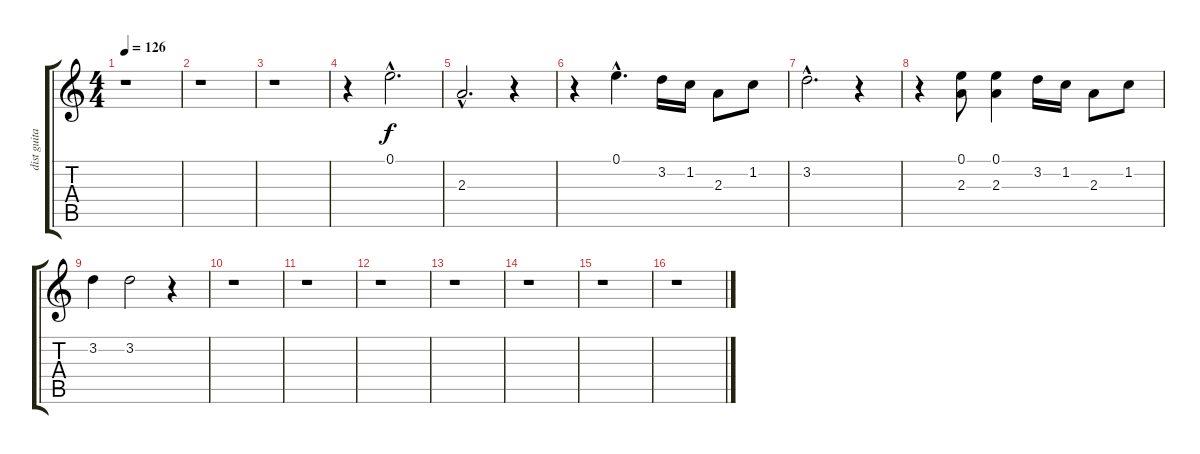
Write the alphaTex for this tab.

\track ("dist guitar 2" "dist guita") {instrument distortionguitar}
\staff {score tabs}
\tuning (E4 B3 G3 D3 A2 E2) {hide}
\ts (4 4)
\tempo 126
\clef g2
\ks c
r.1{dy f} |
r.1 |
r.1 |
r.4 0.1{hac}.2{d} |
2.3{hac}.2{d} r.4 |
r.4 0.1{hac}.4{d} 3.2.16 1.2.16 2.3.8 1.2.8 |
3.2{hac}.2{d} r.4 |
r.4 (0.1 2.3).8 (0.1 2.3).4 3.2.16 1.2.16 2.3.8 1.2.8 |
3.2.4 3.2.2 r.4 |
r.1 |
r.1 |
r.1 |
r.1 |
r.1 |
r.1 |
r.1
